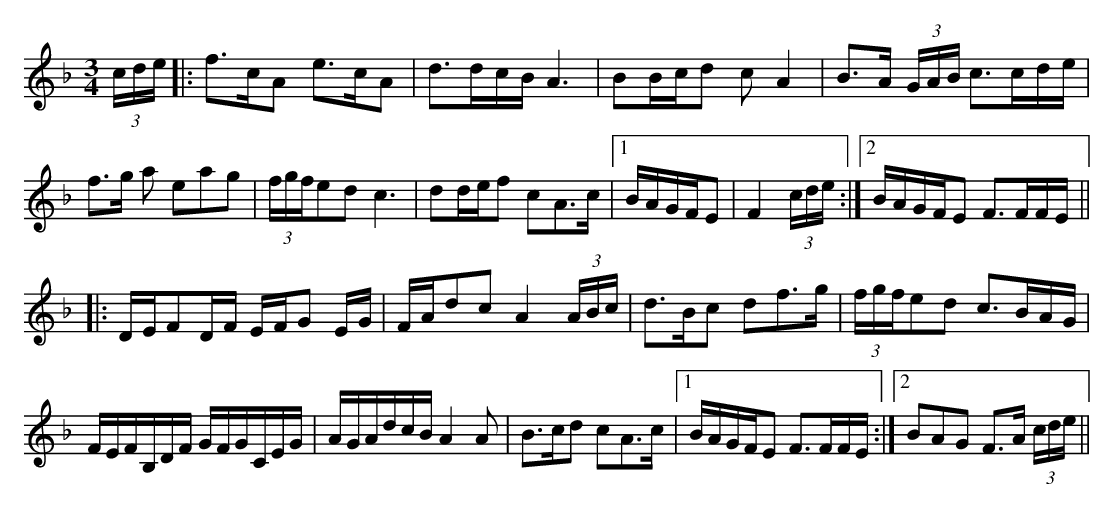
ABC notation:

X:1
M:3/4
K:F
(3c/d/e/|:f>cA e>cA|d>dc/B/ A3|BB/c/d cA2|B>A (3G/A/B/ c>cd/e/|
f>g a eag|(3f/g/f/ed c3|dd/e/f cA>c|1 B/A/G/F/E|F2 (3c/d/e/:|2 B/A/G/F/E F>FF/E/||
|:D/E/FD/F/ E/F/G E/G/|F/A/dc A2(3A/B/c/|d>Bc df>g| (3f/g/f/ed c>BA/G/|
F/E/F/B,/D/F/ G/F/G/C/E/G/|A/G/A/d/c/B/ A2 A|B>cd cA>c|1 B/A/G/F/E F>FF/E/:|2 BAG F>A (3c/d/e/||
